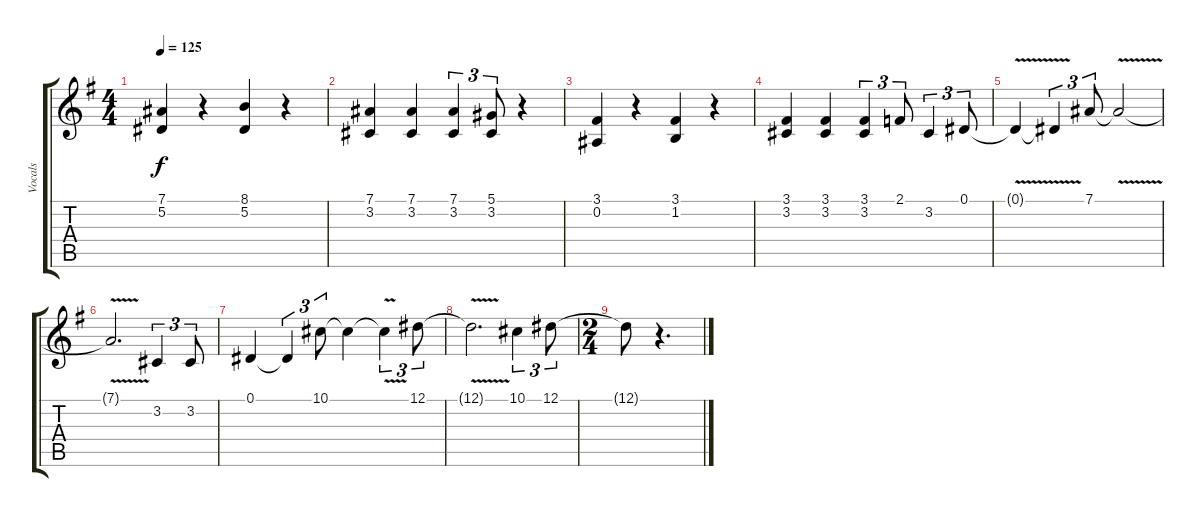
\track ("Vocals" "Vocals") {instrument lead2sawtooth}
\staff {score tabs}
\tuning (Eb4 Bb3 Gb3 Db3 Ab2 Eb2) {hide}
\ts (4 4)
\tempo 125
\clef g2
\ks eminor
(7.1 5.2).4{dy f} r.4 (8.1 5.2).4 r.4 |
(7.1 3.2).4 (7.1 3.2).4 (7.1 3.2).4{tu (3 2)} (5.1 3.2).8{tu (3 2)} r.4 |
(3.1 0.2).4 r.4 (3.1 1.2).4 r.4 |
(3.1 3.2).4 (3.1 3.2).4 (3.1 3.2).4{tu (3 2)} 2.1.8{tu (3 2)} 3.2.4{tu (3 2)} 0.1.8{tu (3 2)} |
0.1{v t}.4 0.1{t}.4{tu (3 2)} 7.1.8{tu (3 2)} 7.1{v t}.2 |
7.1{t}.2{d} 3.2.4{tu (3 2)} 3.2.8{tu (3 2)} |
0.1.4 0.1{t}.4{tu (3 2)} 10.1.8{tu (3 2)} 10.1{t}.4 10.1{v t}.4{tu (3 2)} 12.1.8{tu (3 2)} |
12.1{v t}.2{d} 10.1.4{tu (3 2)} 12.1.8{tu (3 2)} |
\ts (2 4)
12.1{t}.8 r.4{d}
